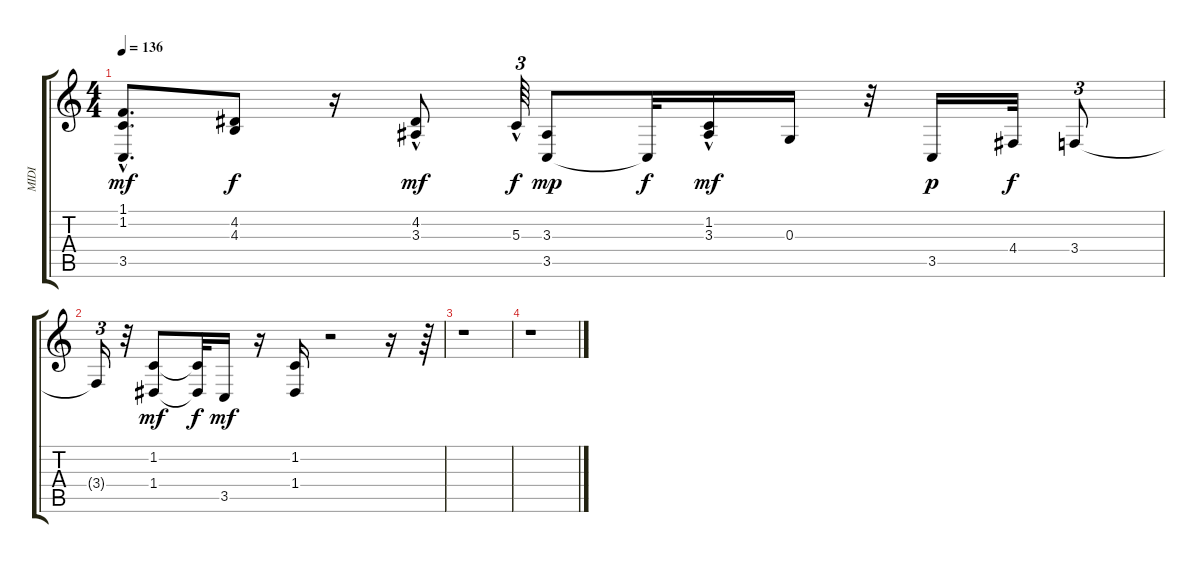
\track ("MIDI" "MIDI") {instrument electricgrandpiano}
\staff {score tabs}
\tuning (E4 B3 G3 D3 A2 E2) {hide}
\ts (4 4)
\tempo 136
\clef g2
\ks c
(1.1 1.2{hac} 3.5{hac}).8{d dy mf} (4.2 4.3).8{dy f} r.16 (4.2{hac} 3.3{hac}).8{dy mf} 5.3{hac}.64{tu (3 2) dy f} (3.3 3.5).8{dy mp} 3.5{t}.32{dy f} (1.2 3.3{hac}).16{dy mf} 0.3.16 r.32 3.5.16{dy p} 4.4.32{dy f} 3.4.8{tu (3 2)} |
3.4{t}.16{tu (3 2)} r.32 (1.2 1.4).8{dy mf} (1.2{t} 1.4{t}).32{dy f} 3.5.16{dy mf} r.16 (1.2 1.4).16 r.2 r.16 r.64 |
r.1 |
r.1
